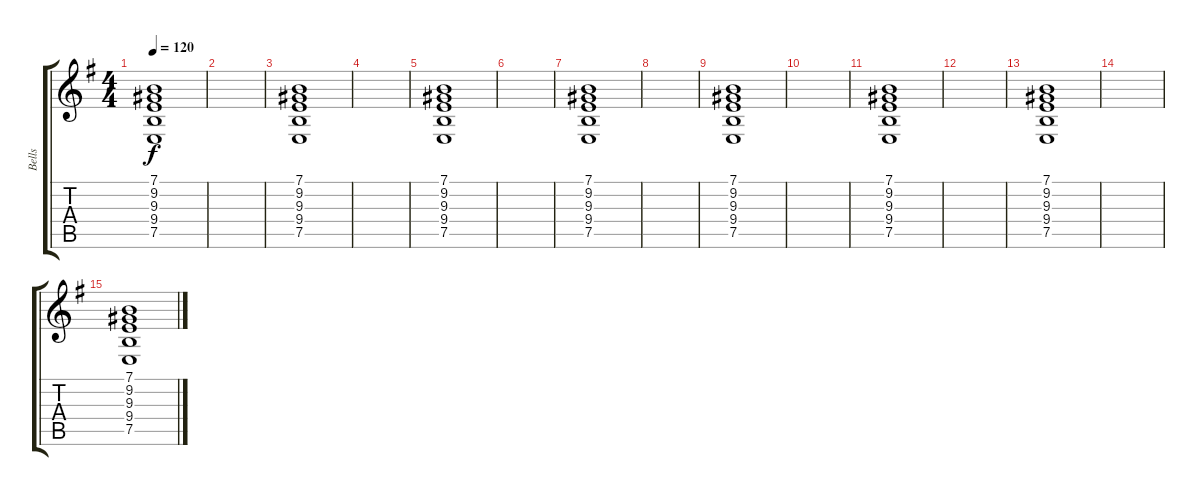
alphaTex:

\track ("Bells" "Bells") {instrument tubularbells}
\staff {score tabs}
\tuning (E4 B3 G3 D3 A2 E2) {hide}
\ts (4 4)
\tempo 120
\clef g2
\ks g
(7.1 9.2 9.3 9.4 7.5).1{dy f instrument tubularbells} |
|
(7.1 9.2 9.3 9.4 7.5).1 |
|
(7.1 9.2 9.3 9.4 7.5).1 |
|
(7.1 9.2 9.3 9.4 7.5).1 |
|
(7.1 9.2 9.3 9.4 7.5).1 |
|
(7.1 9.2 9.3 9.4 7.5).1 |
|
(7.1 9.2 9.3 9.4 7.5).1 |
|
(7.1 9.2 9.3 9.4 7.5).1
